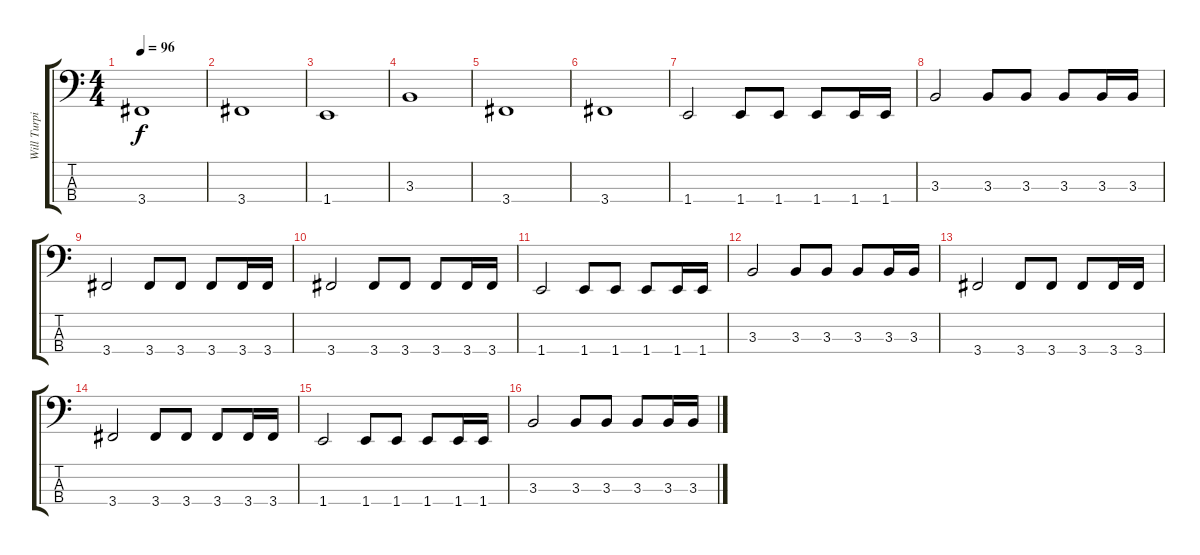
\track ("Will Turpin" "Will Turpi") {instrument electricbassfinger}
\staff {score tabs}
\tuning (Gb2 Db2 Ab1 Eb1) {hide}
\ts (4 4)
\tempo 96
\clef f4
\ks c
3.4.1{dy f} |
3.4.1 |
1.4.1 |
3.3.1 |
3.4.1 |
3.4.1 |
1.4.2 1.4.8 1.4.8 1.4.8 1.4.16 1.4.16 |
3.3.2 3.3.8 3.3.8 3.3.8 3.3.16 3.3.16 |
3.4.2 3.4.8 3.4.8 3.4.8 3.4.16 3.4.16 |
3.4.2 3.4.8 3.4.8 3.4.8 3.4.16 3.4.16 |
1.4.2 1.4.8 1.4.8 1.4.8 1.4.16 1.4.16 |
3.3.2 3.3.8 3.3.8 3.3.8 3.3.16 3.3.16 |
3.4.2 3.4.8 3.4.8 3.4.8 3.4.16 3.4.16 |
3.4.2 3.4.8 3.4.8 3.4.8 3.4.16 3.4.16 |
1.4.2 1.4.8 1.4.8 1.4.8 1.4.16 1.4.16 |
3.3.2 3.3.8 3.3.8 3.3.8 3.3.16 3.3.16
